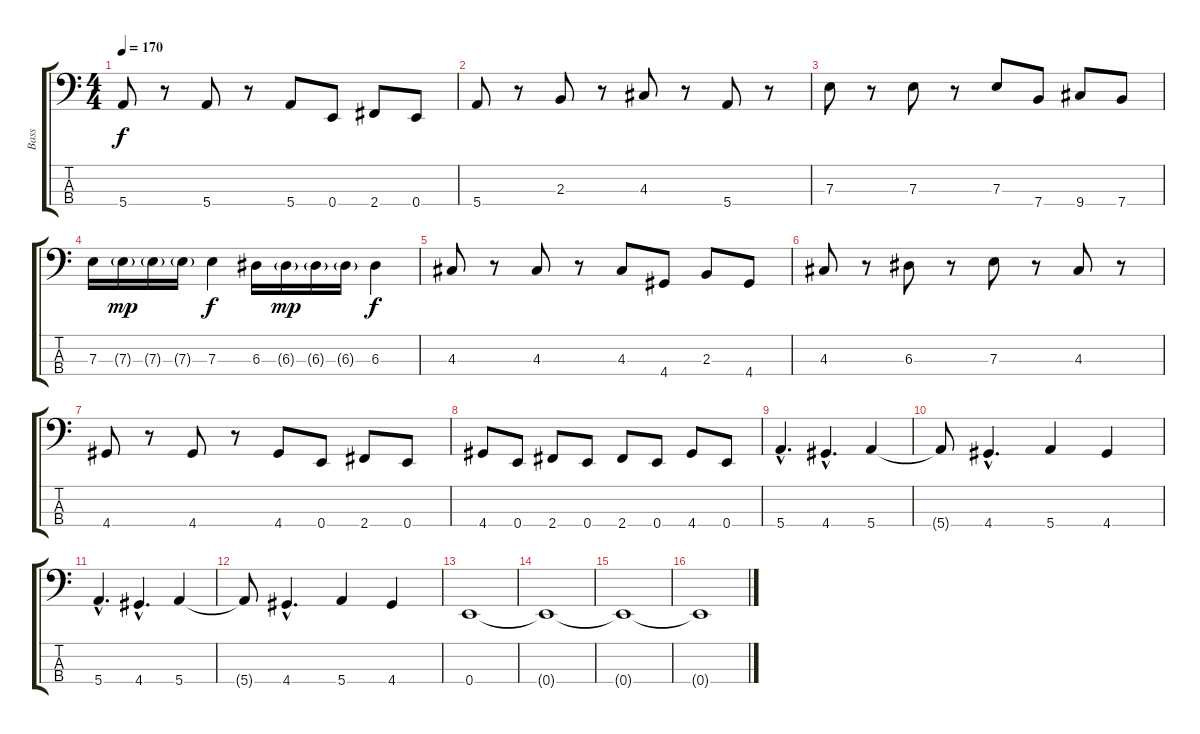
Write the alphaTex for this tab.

\track ("Bass" "Bass") {instrument electricbasspick}
\staff {score tabs}
\tuning (G2 D2 A1 E1) {hide}
\ts (4 4)
\tempo 170
\clef f4
\ks c
5.4.8{dy f} r.8 5.4.8 r.8 5.4.8 0.4.8 2.4.8 0.4.8 |
5.4.8 r.8 2.3.8 r.8 4.3.8 r.8 5.4.8 r.8 |
7.3.8 r.8 7.3.8 r.8 7.3.8 7.4.8 9.4.8 7.4.8 |
7.3.16 7.3{g}.16{dy mp} 7.3{g}.16 7.3{g}.16 7.3.4{dy f} 6.3.16 6.3{g}.16{dy mp} 6.3{g}.16 6.3{g}.16 6.3.4{dy f} |
4.3.8 r.8 4.3.8 r.8 4.3.8 4.4.8 2.3.8 4.4.8 |
4.3.8 r.8 6.3.8 r.8 7.3.8 r.8 4.3.8 r.8 |
4.4.8 r.8 4.4.8 r.8 4.4.8 0.4.8 2.4.8 0.4.8 |
4.4.8 0.4.8 2.4.8 0.4.8 2.4.8 0.4.8 4.4.8 0.4.8 |
5.4{hac}.4{d} 4.4{hac}.4{d} 5.4.4 |
5.4{t}.8 4.4{hac}.4{d} 5.4.4 4.4.4 |
5.4{hac}.4{d} 4.4{hac}.4{d} 5.4.4 |
5.4{t}.8 4.4{hac}.4{d} 5.4.4 4.4.4 |
0.4.1 |
0.4{t}.1 |
0.4{t}.1 |
0.4{t}.1
